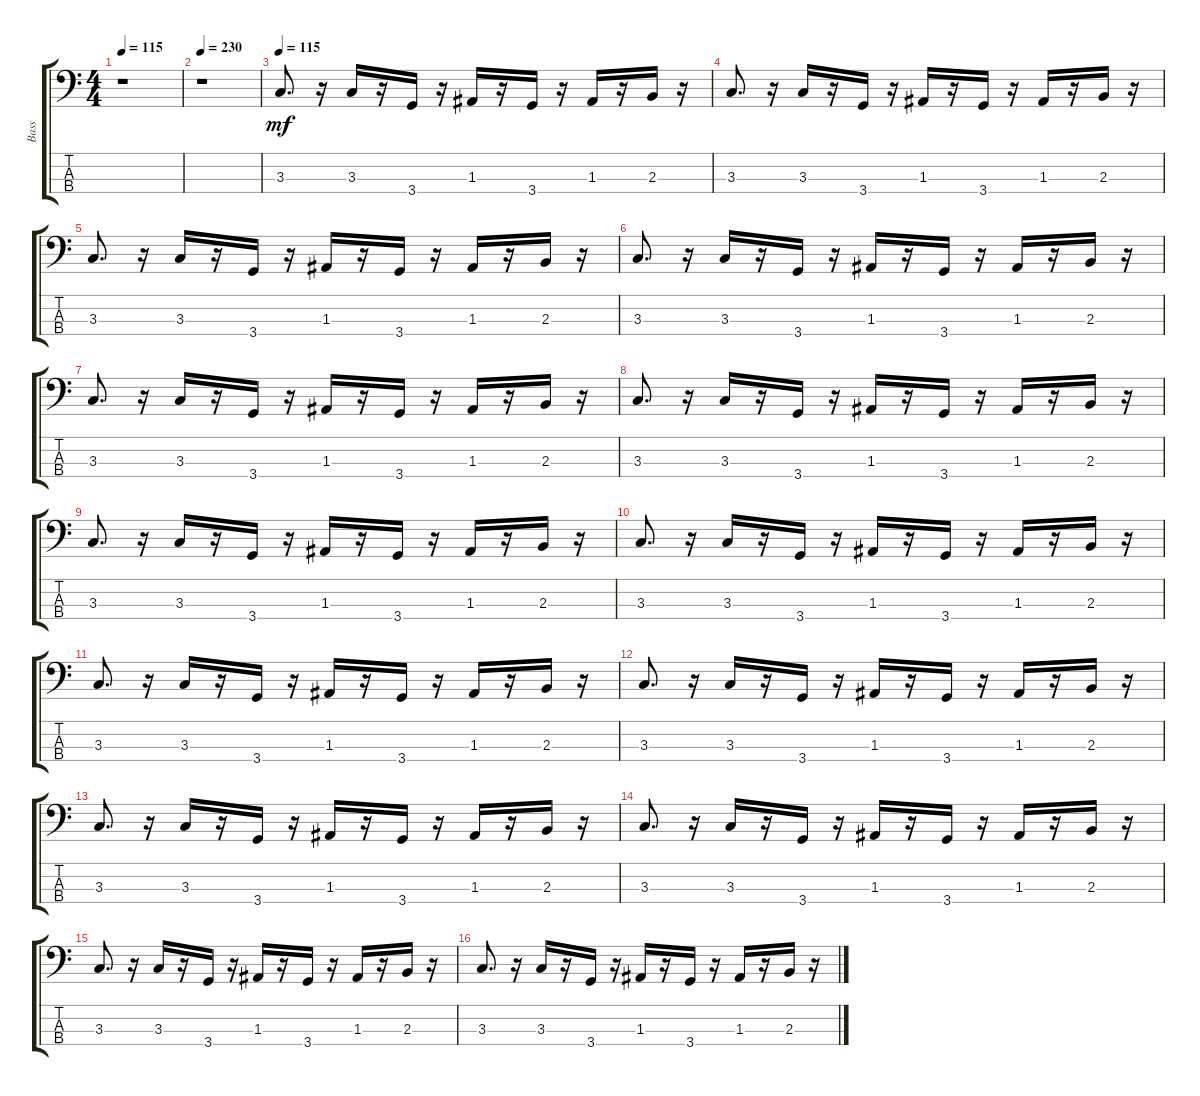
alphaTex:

\track ("Bass" "Bass") {instrument fretlessbass}
\staff {score tabs}
\tuning (G2 D2 A1 E1) {hide}
\ts (4 4)
\tempo 115
\clef f4
\ks c
r.1{dy mf} |
\tempo 230
r.1 |
\tempo 115
3.3.8{d} r.16 3.3.16 r.16 3.4.16 r.16 1.3.16 r.16 3.4.16 r.16 1.3.16 r.16 2.3.16 r.16 |
3.3.8{d} r.16 3.3.16 r.16 3.4.16 r.16 1.3.16 r.16 3.4.16 r.16 1.3.16 r.16 2.3.16 r.16 |
3.3.8{d} r.16 3.3.16 r.16 3.4.16 r.16 1.3.16 r.16 3.4.16 r.16 1.3.16 r.16 2.3.16 r.16 |
3.3.8{d} r.16 3.3.16 r.16 3.4.16 r.16 1.3.16 r.16 3.4.16 r.16 1.3.16 r.16 2.3.16 r.16 |
3.3.8{d} r.16 3.3.16 r.16 3.4.16 r.16 1.3.16 r.16 3.4.16 r.16 1.3.16 r.16 2.3.16 r.16 |
3.3.8{d} r.16 3.3.16 r.16 3.4.16 r.16 1.3.16 r.16 3.4.16 r.16 1.3.16 r.16 2.3.16 r.16 |
3.3.8{d} r.16 3.3.16 r.16 3.4.16 r.16 1.3.16 r.16 3.4.16 r.16 1.3.16 r.16 2.3.16 r.16 |
3.3.8{d} r.16 3.3.16 r.16 3.4.16 r.16 1.3.16 r.16 3.4.16 r.16 1.3.16 r.16 2.3.16 r.16 |
3.3.8{d} r.16 3.3.16 r.16 3.4.16 r.16 1.3.16 r.16 3.4.16 r.16 1.3.16 r.16 2.3.16 r.16 |
3.3.8{d} r.16 3.3.16 r.16 3.4.16 r.16 1.3.16 r.16 3.4.16 r.16 1.3.16 r.16 2.3.16 r.16 |
3.3.8{d} r.16 3.3.16 r.16 3.4.16 r.16 1.3.16 r.16 3.4.16 r.16 1.3.16 r.16 2.3.16 r.16 |
3.3.8{d} r.16 3.3.16 r.16 3.4.16 r.16 1.3.16 r.16 3.4.16 r.16 1.3.16 r.16 2.3.16 r.16 |
3.3.8{d} r.16 3.3.16 r.16 3.4.16 r.16 1.3.16 r.16 3.4.16 r.16 1.3.16 r.16 2.3.16 r.16 |
3.3.8{d} r.16 3.3.16 r.16 3.4.16 r.16 1.3.16 r.16 3.4.16 r.16 1.3.16 r.16 2.3.16 r.16
